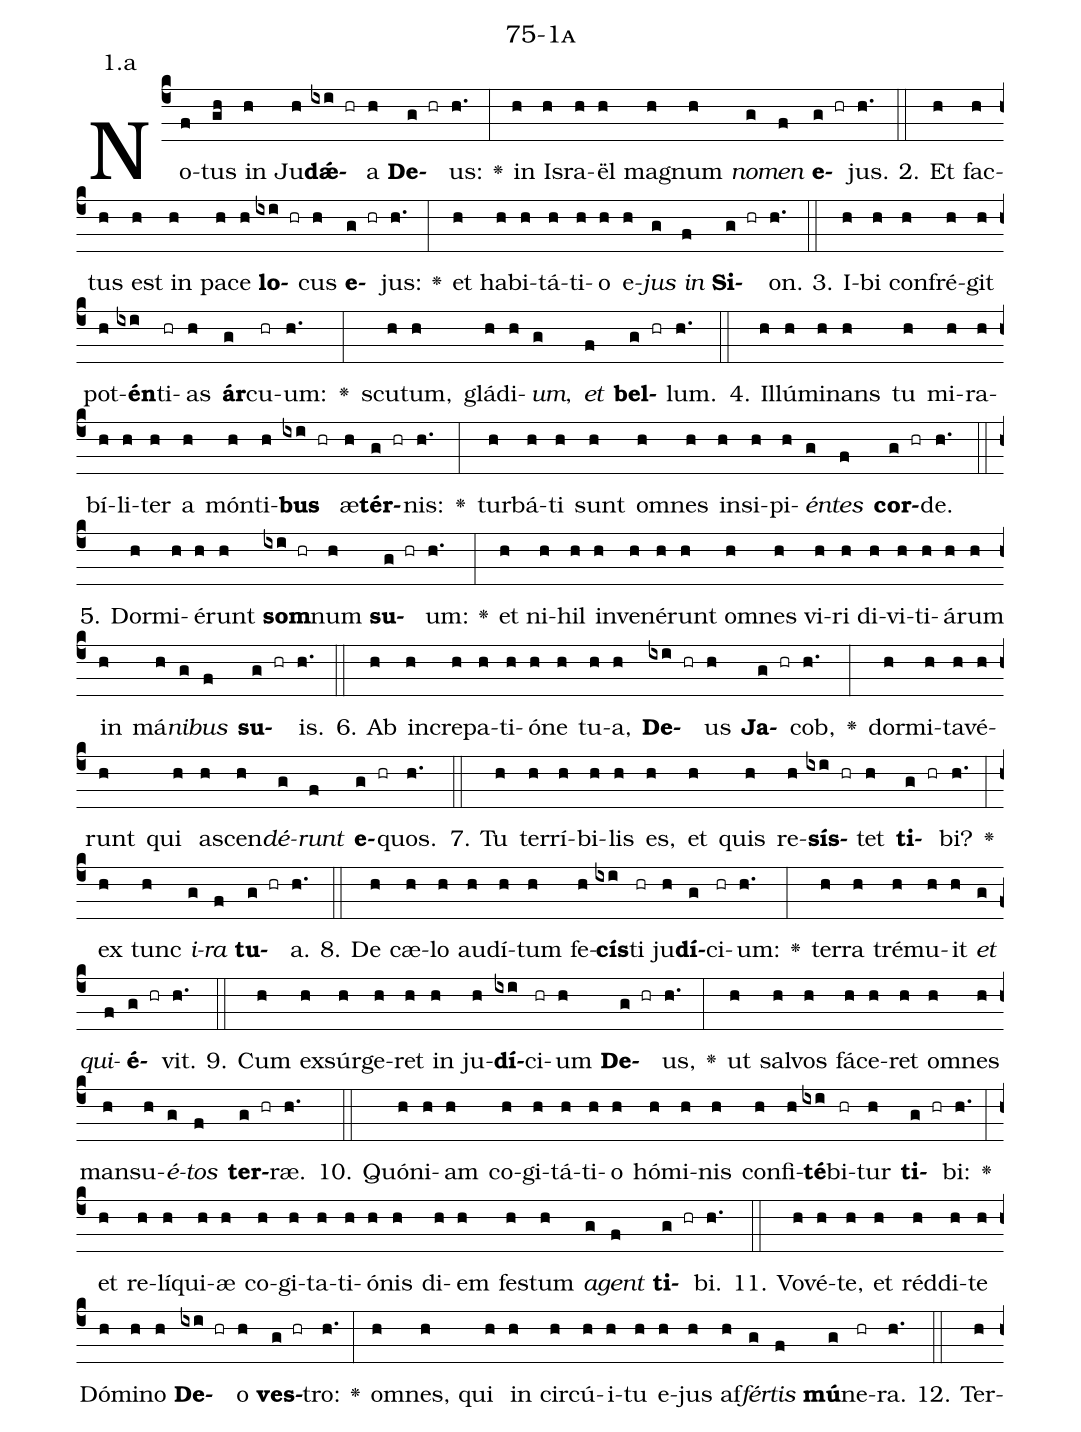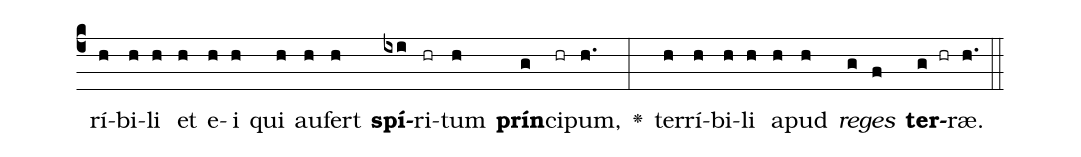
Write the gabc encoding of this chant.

name: 75-1a;
annotation: 1.a;
%%
(c4)No(f)tus(gh) in(h) Ju(h)<b>dǽ</b>(ixi hr)a(h) <b>De</b>(g hr)us:(h.) <v>\greheightstar</v>(:) in(h) Is(h)ra(h)ël(h) ma(h)gnum(h) <i>no</i>(g)<i>men</i>(f) <b>e</b>(g hr)jus.(h.) (::)
2. Et(h) fac(h)tus(h) est(h) in(h) pa(h)ce(h) <b>lo</b>(ixi hr)cus(h) <b>e</b>(g hr)jus:(h.) <v>\greheightstar</v>(:) et(h) ha(h)bi(h)tá(h)ti(h)o(h) e(h)<i>jus</i>(g) <i>in</i>(f) <b>Si</b>(g hr)on.(h.) (::)
3. I(h)bi(h) con(h)fré(h)git(h) pot(h)<b>én</b>(ixi)ti(hr)as(h) <b>ár</b>(g)cu(hr)um:(h.) <v>\greheightstar</v>(:) scu(h)tum,(h) glá(h)di(h)<i>um</i>,(g) <i>et</i>(f) <b>bel</b>(g hr)lum.(h.) (::)
4. Il(h)lú(h)mi(h)nans(h) tu(h) mi(h)ra(h)bí(h)li(h)ter(h) a(h) món(h)ti(h)<b>bus</b>(ixi hr) æ(h)<b>tér</b>(g hr)nis:(h.) <v>\greheightstar</v>(:) tur(h)bá(h)ti(h) sunt(h) om(h)nes(h) in(h)si(h)pi(h)<i>én</i>(g)<i>tes</i>(f) <b>cor</b>(g hr)de.(h.) (::)
5. Dor(h)mi(h)é(h)runt(h) <b>som</b>(ixi hr)num(h) <b>su</b>(g hr)um:(h.) <v>\greheightstar</v>(:) et(h) ni(h)hil(h) in(h)ve(h)né(h)runt(h) om(h)nes(h) vi(h)ri(h) di(h)vi(h)ti(h)á(h)rum(h) in(h) má(h)<i>ni</i>(g)<i>bus</i>(f) <b>su</b>(g hr)is.(h.) (::)
6. Ab(h) in(h)cre(h)pa(h)ti(h)ó(h)ne(h) tu(h)a,(h) <b>De</b>(ixi hr)us(h) <b>Ja</b>(g hr)cob,(h.) <v>\greheightstar</v>(:) dor(h)mi(h)ta(h)vé(h)runt(h) qui(h) a(h)scen(h)<i>dé</i>(g)<i>runt</i>(f) <b>e</b>(g hr)quos.(h.) (::)
7. Tu(h) ter(h)rí(h)bi(h)lis(h) es,(h) et(h) quis(h) re(h)<b>sís</b>(ixi hr)tet(h) <b>ti</b>(g hr)bi?(h.) <v>\greheightstar</v>(:) ex(h) tunc(h) <i>i</i>(g)<i>ra</i>(f) <b>tu</b>(g hr)a.(h.) (::)
8. De(h) cæ(h)lo(h) au(h)dí(h)tum(h) fe(h)<b>cís</b>(ixi)ti(hr) ju(h)<b>dí</b>(g)ci(hr)um:(h.) <v>\greheightstar</v>(:) ter(h)ra(h) tré(h)mu(h)it(h) <i>et</i>(g) <i>qui</i>(f)<b>é</b>(g hr)vit.(h.) (::)
9. Cum(h) ex(h)súr(h)ge(h)ret(h) in(h) ju(h)<b>dí</b>(ixi)ci(hr)um(h) <b>De</b>(g hr)us,(h.) <v>\greheightstar</v>(:) ut(h) sal(h)vos(h) fá(h)ce(h)ret(h) om(h)nes(h) man(h)su(h)<i>é</i>(g)<i>tos</i>(f) <b>ter</b>(g hr)ræ.(h.) (::)
10. Quón(h)i(h)am(h) co(h)gi(h)tá(h)ti(h)o(h) hó(h)mi(h)nis(h) con(h)fi(h)<b>té</b>(ixi)bi(hr)tur(h) <b>ti</b>(g hr)bi:(h.) <v>\greheightstar</v>(:) et(h) re(h)lí(h)qui(h)æ(h) co(h)gi(h)ta(h)ti(h)ó(h)nis(h) di(h)em(h) fes(h)tum(h) <i>a</i>(g)<i>gent</i>(f) <b>ti</b>(g hr)bi.(h.) (::)
11. Vo(h)vé(h)te,(h) et(h) réd(h)di(h)te(h) Dó(h)mi(h)no(h) <b>De</b>(ixi hr)o(h) <b>ves</b>(g hr)tro:(h.) <v>\greheightstar</v>(:) om(h)nes,(h) qui(h) in(h) cir(h)cú(h)i(h)tu(h) e(h)jus(h) af(h)<i>fér</i>(g)<i>tis</i>(f) <b>mú</b>(g)ne(hr)ra.(h.) (::)
12. Ter(h)rí(h)bi(h)li(h) et(h) e(h)i(h) qui(h) au(h)fert(h) <b>spí</b>(ixi)ri(hr)tum(h) <b>prín</b>(g)ci(hr)pum,(h.) <v>\greheightstar</v>(:) ter(h)rí(h)bi(h)li(h) a(h)pud(h) <i>re</i>(g)<i>ges</i>(f) <b>ter</b>(g hr)ræ.(h.) (::)
